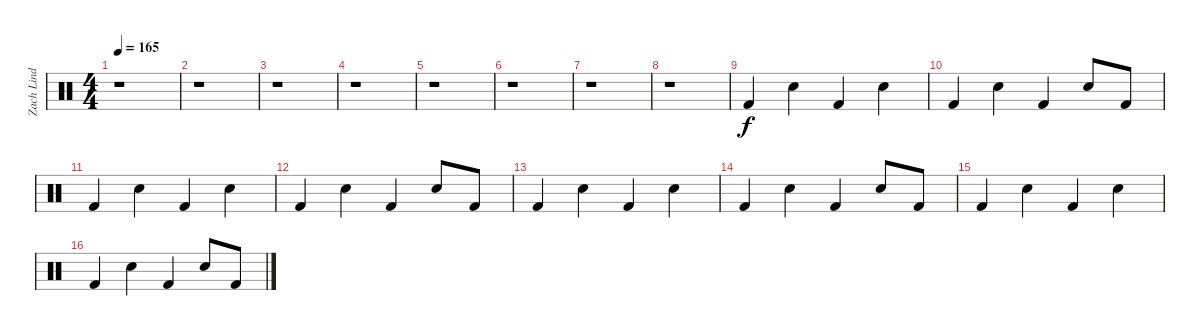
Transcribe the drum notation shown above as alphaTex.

\track ("Zach Lind (Drums)" "Zach Lind ") {instrument percussion}
\staff {score}
\articulation defaults
\ts (4 4)
\tempo 165
\clef neutral
\ks c
r.1{dy f} |
r.1 |
r.1 |
r.1 |
r.1 |
r.1 |
r.1 |
r.1 |
"Kick (hit) 2".4 "Electric Snare (hit)".4 "Kick (hit) 2".4 "Electric Snare (hit)".4 |
"Kick (hit) 2".4 "Electric Snare (hit)".4 "Kick (hit) 2".4 "Electric Snare (hit)".8 "Kick (hit) 2".8 |
"Kick (hit) 2".4 "Electric Snare (hit)".4 "Kick (hit) 2".4 "Electric Snare (hit)".4 |
"Kick (hit) 2".4 "Electric Snare (hit)".4 "Kick (hit) 2".4 "Electric Snare (hit)".8 "Kick (hit) 2".8 |
"Kick (hit) 2".4 "Electric Snare (hit)".4 "Kick (hit) 2".4 "Electric Snare (hit)".4 |
"Kick (hit) 2".4 "Electric Snare (hit)".4 "Kick (hit) 2".4 "Electric Snare (hit)".8 "Kick (hit) 2".8 |
"Kick (hit) 2".4 "Electric Snare (hit)".4 "Kick (hit) 2".4 "Electric Snare (hit)".4 |
"Kick (hit) 2".4 "Electric Snare (hit)".4 "Kick (hit) 2".4 "Electric Snare (hit)".8 "Kick (hit) 2".8
